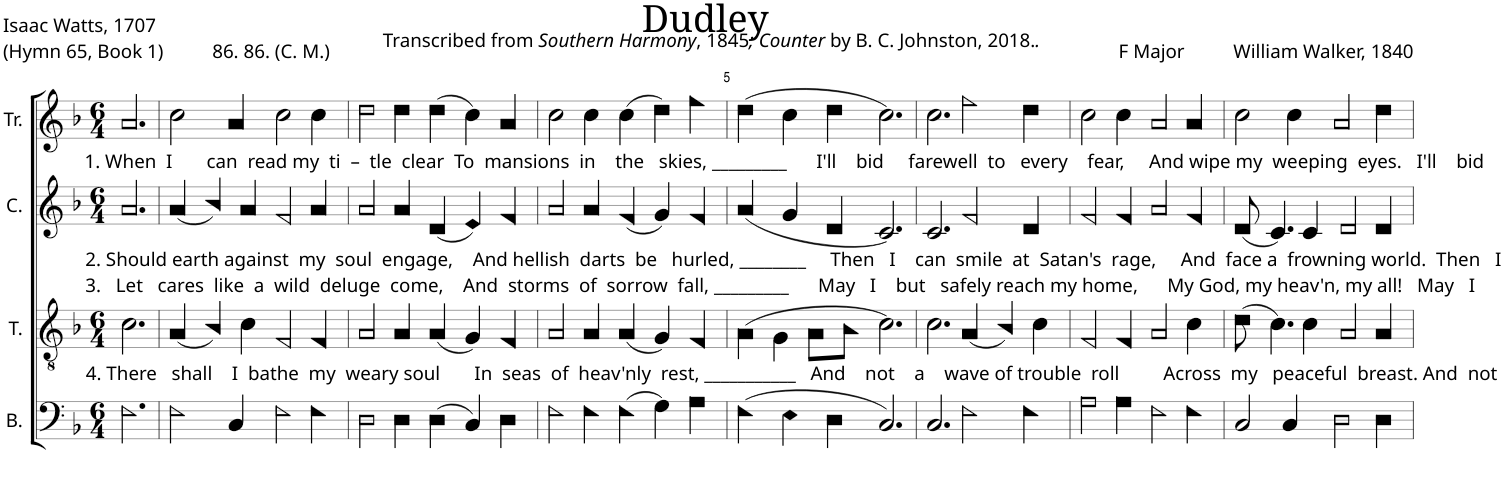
**kern	**kern	**kern	**kern
*part4	*part3	*part2	*part1
*staff4	*staff3	*staff2	*staff1
*I"B.	*I"T.	*I"C.	*I"Tr.
*I'B.	*I'T.	*I'C.	*I'Tr.
*clefF4	*clefGv2	*clefG2	*clefG2
*k[b-]	*k[b-]	*k[b-]	*k[b-]
*M6/4	*M6/4	*M6/4	*M6/4
=1	=1	=1	=1
!	!	!	!LO:TX:b:t=1. When  I       can  read my  ti  –  tle  clear  To  mansions  in    the   skies, _________      I'll    bid     farewell  to   every    fear,     And wipe my  weeping  eyes.   I'll    bid
!	!	!LO:TX:b:t=2. Should earth against  my  soul  engage,    And hellish  darts  be   hurled, ________     Then   I    can  smile  at  Satan's  rage,     And  face a  frowning world.  Then   I	!
!	!	!LO:TX:b:t=3.   Let   cares  like  a  wild  deluge  come,    And  storms  of  sorrow  fall, _________      May   I    but   safely reach my home,      My God, my heav'n, my all!   May   I	!
!	!LO:TX:b:t=4. There   shall    I  bathe  my  weary soul       In  seas  of  heav'nly  rest, ___________   And    not    a    wave of trouble  roll         Across  my   peaceful  breast. And  not	!	!
2.F!\	2.c!\	2.a!/	2.a!/
=2	=2	=2	=2
2F!\	(4A!/	(4a!/	2cc!\
.	4B-!/)	4b-!/)	.
4C!/	4c!\	4a!/	4a!/
2F!\	2F!/	2f!/	2cc!\
4F!\	4F!/	4a!/	4cc!\
=3	=3	=3	=3
2D!\	2A!/	2a!/	2dd!\
4D!\	4A!/	4a!/	4dd!\
(4D!\	(4A!/	(4d!/	(4dd!\
4C!/)	4G!/)	4e!/)	4cc!\)
4D!\	4F!/	4f!/	4a!/
=4	=4	=4	=4
2F!\	2A!/	2a!/	2cc!\
4F!\	4A!/	4a!/	4cc!\
(4F!\	(4A!/	(4f!/	(4cc!\
4G!\)	4G!/)	4g!/)	4dd!\)
4A!\	4F!/	4f!/	4ff!\
=5	=5	=5	=5
(4F!\	(4A!\	(4a!/	(4dd!\
4E!\	4G!\	4g!/	4cc!\
4D!\	8A!\L	4d!/	4dd!\
.	8B-!\J	.	.
2.C!/)	2.c!\)	2.c!/)	2.cc!\)
=6	=6	=6	=6
2.C!/	2.c!\	2.c!/	2.cc!\
2F!\	(4A!/	2f!/	2ff!\
.	4B-!/)	.	.
4F!\	4c!\	4d!/	4dd!\
=7	=7	=7	=7
2A!\	2F!/	2f!/	2cc!\
4A!\	4F!/	4f!/	4cc!\
2F!\	2A!/	2a!/	2a!/
4F!\	4c!\	4f!/	4a!/
=8	=8	=8	=8
2C!/	(8d!\	(8d!/	2cc!\
.	4.c!\)	4.c!/)	.
4C!/	4c!\	4c!/	4cc!\
2D!\	2A!/	2d!/	2a!/
4D!\	4A!/	4d!/	4dd!\
=	=	=	=
*-	*-	*-	*-
